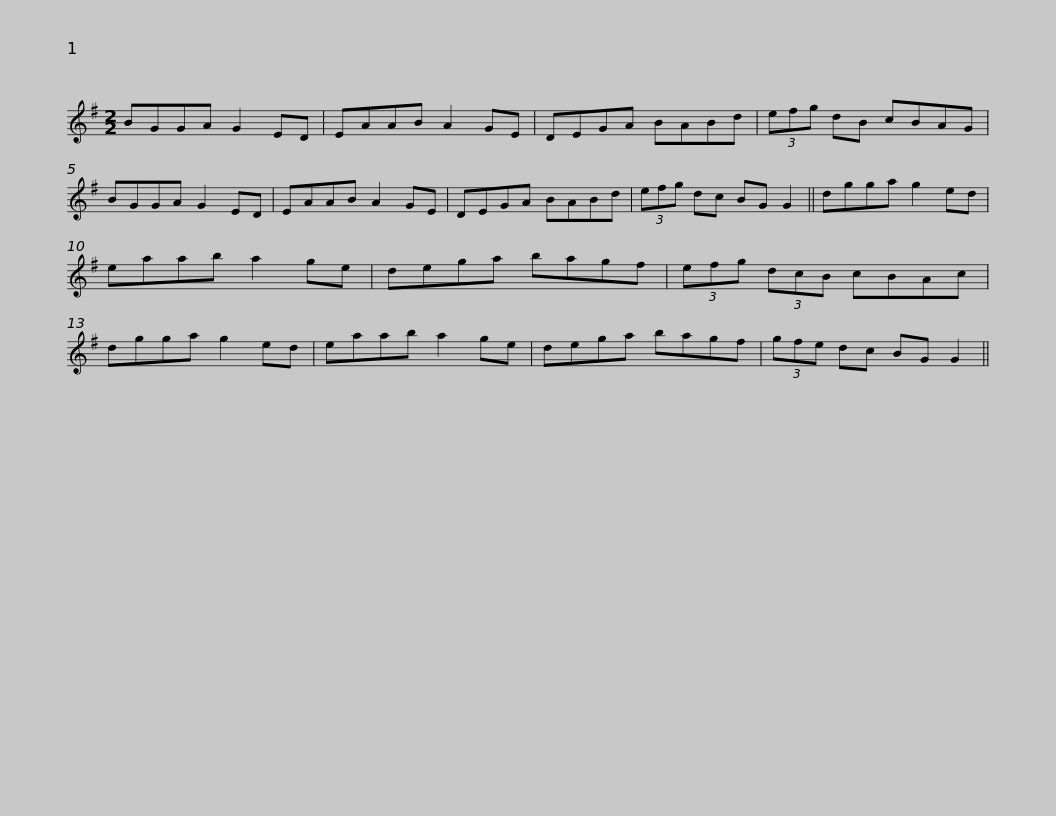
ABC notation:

X:1
L:1/8
M:2/2
I:linebreak $
K:G
V:1 treble
V:1
 BGGA G2 ED | EAAB A2 GE | DEGA BABd | (3efg dB cBAG | BGGA G2 ED | %5
 EAAB A2 GE |$ DEGA BABd | (3efg dc BG G2 || dgga g2 ed | eaab a2 ge | %10
 dega bagf |$ (3efg (3dcB cBAc | dgga g2 ed | eaab a2 ge | dega bagf | %15
 (3gfe dc BG G2 || %16
